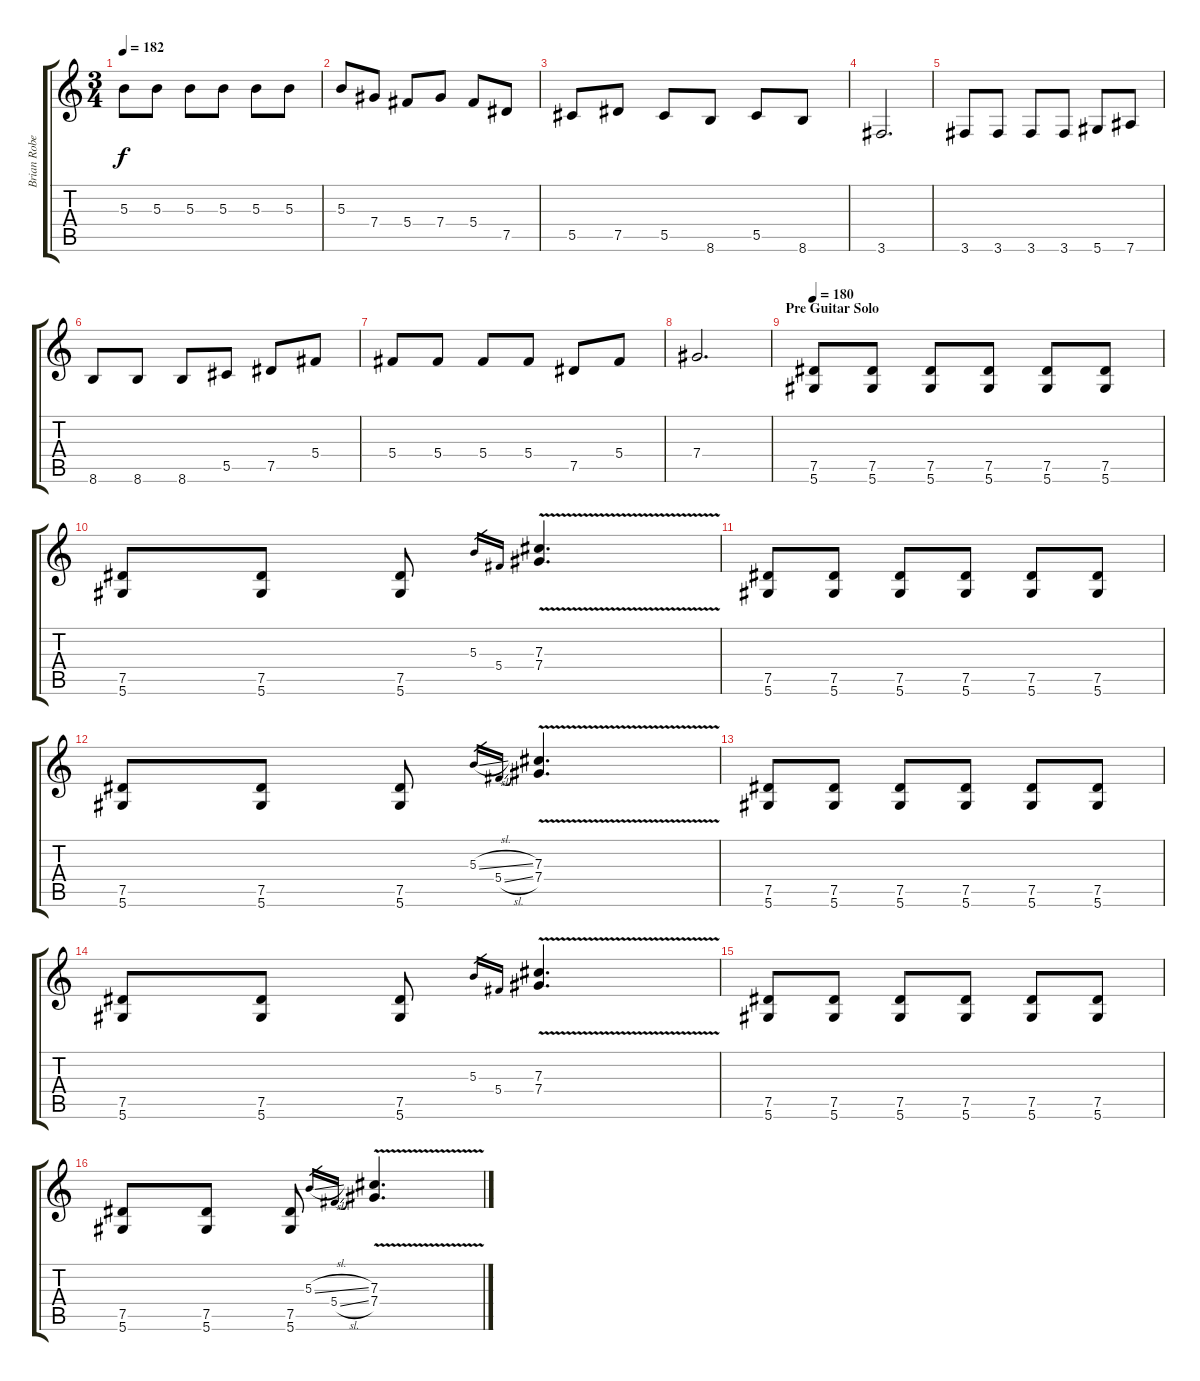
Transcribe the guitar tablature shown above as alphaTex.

\track ("Brian Robertson" "Brian Robe") {instrument overdrivenguitar}
\staff {score tabs}
\tuning (Eb4 Bb3 Gb3 Db3 Ab2 Eb2) {hide}
\ts (3 4)
\tempo 182
\clef g2
\ks c
5.3.8{dy f} 5.3.8 5.3.8 5.3.8 5.3.8 5.3.8 |
5.3.8 7.4.8 5.4.8 7.4.8 5.4.8 7.5.8 |
5.5.8 7.5.8 5.5.8 8.6.8 5.5.8 8.6.8 |
3.6.2{d} |
3.6.8 3.6.8 3.6.8 3.6.8 5.6.8 7.6.8 |
8.6.8 8.6.8 8.6.8 5.5.8 7.5.8 5.4.8 |
5.4.8 5.4.8 5.4.8 5.4.8 7.5.8 5.4.8 |
7.4.2{d} |
\section ("" "Pre Guitar Solo")
\tempo 180
(7.5 5.6).8 (7.5 5.6).8 (7.5 5.6).8 (7.5 5.6).8 (7.5 5.6).8 (7.5 5.6).8 |
(7.5 5.6).8 (7.5 5.6).8 (7.5 5.6).8 5.3.16{gr} 5.4.16{gr} (7.3 7.4{v}).4{d} |
(7.5 5.6).8 (7.5 5.6).8 (7.5 5.6).8 (7.5 5.6).8 (7.5 5.6).8 (7.5 5.6).8 |
(7.5 5.6).8 (7.5 5.6).8 (7.5 5.6).8 5.3{sl}.16{gr} 5.4{sl}.16{gr} (7.3 7.4{v}).4{d} |
(7.5 5.6).8 (7.5 5.6).8 (7.5 5.6).8 (7.5 5.6).8 (7.5 5.6).8 (7.5 5.6).8 |
(7.5 5.6).8 (7.5 5.6).8 (7.5 5.6).8 5.3.16{gr} 5.4.16{gr} (7.3 7.4{v}).4{d} |
(7.5 5.6).8 (7.5 5.6).8 (7.5 5.6).8 (7.5 5.6).8 (7.5 5.6).8 (7.5 5.6).8 |
(7.5 5.6).8 (7.5 5.6).8 (7.5 5.6).8 5.3{sl}.16{gr} 5.4{sl}.16{gr} (7.3 7.4{v}).4{d}
